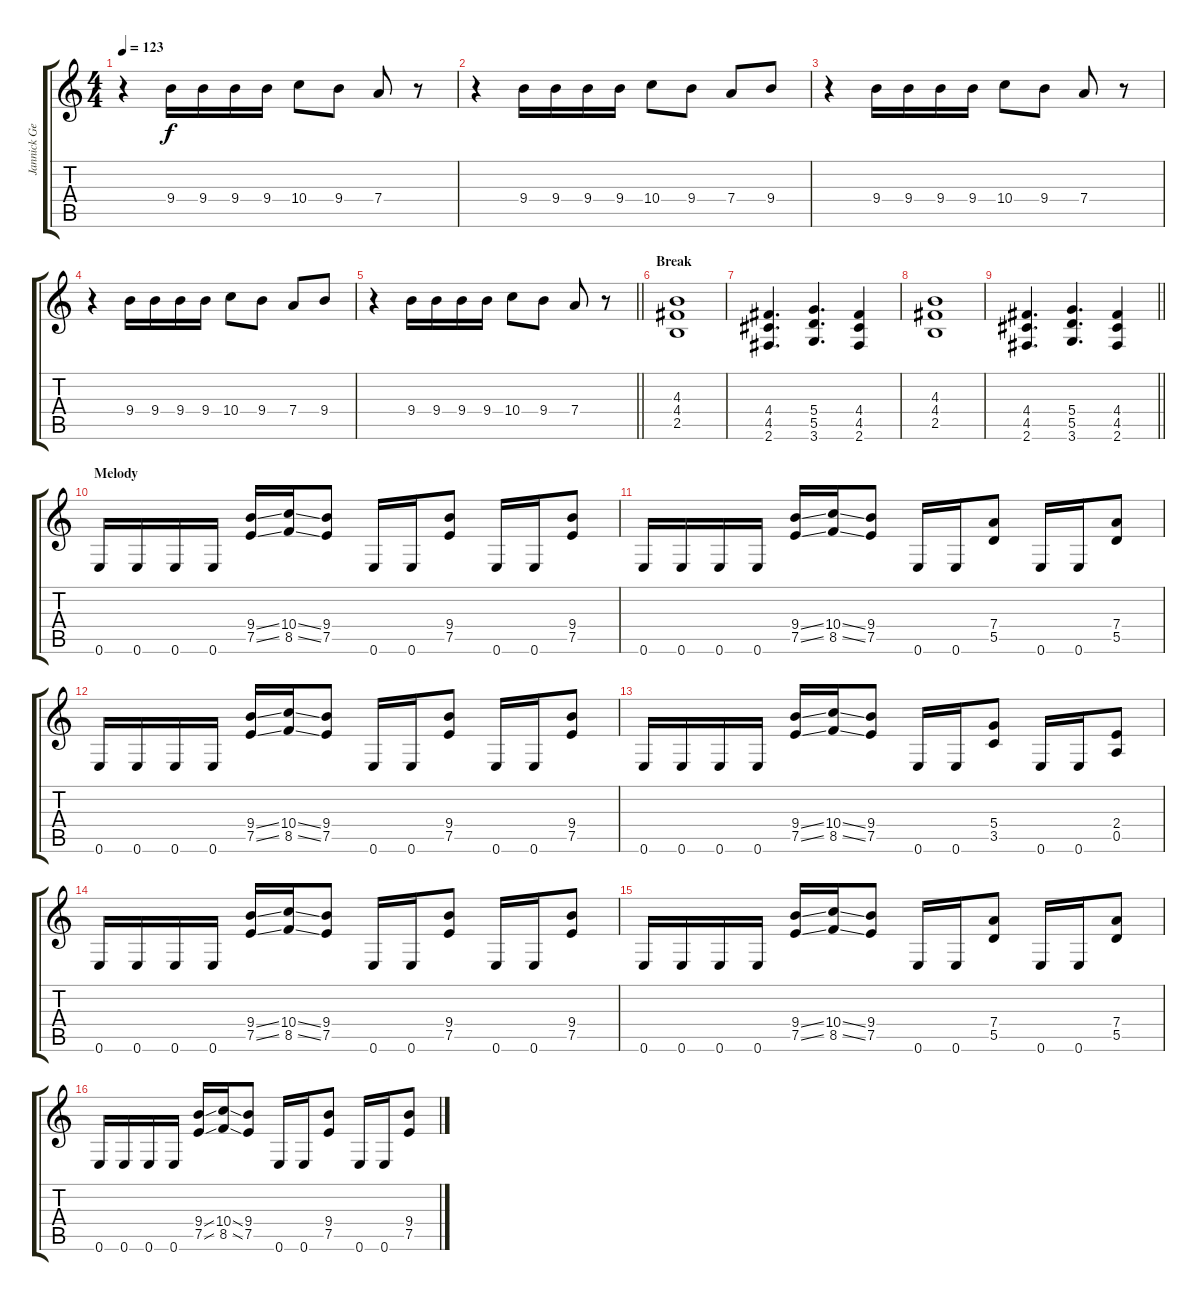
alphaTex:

\track ("Jannick Gers" "Jannick Ge") {instrument distortionguitar}
\staff {score tabs}
\tuning (E4 B3 G3 D3 A2 E2) {hide}
\ts (4 4)
\tempo 123
\clef g2
\ks c
r.4{dy f} 9.4.16 9.4.16 9.4.16 9.4.16 10.4.8 9.4.8 7.4.8 r.8 |
r.4 9.4.16 9.4.16 9.4.16 9.4.16 10.4.8 9.4.8 7.4.8 9.4.8 |
r.4 9.4.16 9.4.16 9.4.16 9.4.16 10.4.8 9.4.8 7.4.8 r.8 |
r.4 9.4.16 9.4.16 9.4.16 9.4.16 10.4.8 9.4.8 7.4.8 9.4.8 |
\barLineRight lightlight
r.4 9.4.16 9.4.16 9.4.16 9.4.16 10.4.8 9.4.8 7.4.8 r.8 |
\section ("" "Break")
(4.3 4.4 2.5).1 |
(4.4 4.5 2.6).4{d} (5.4 5.5 3.6).4{d} (4.4 4.5 2.6).4 |
(4.3 4.4 2.5).1 |
\barLineRight lightlight
(4.4 4.5 2.6).4{d} (5.4 5.5 3.6).4{d} (4.4 4.5 2.6).4 |
\section ("" "Melody")
0.6.16 0.6.16 0.6.16 0.6.16 (9.4{ss} 7.5{ss}).16 (10.4{ss} 8.5{ss}).16 (9.4 7.5).8 0.6.16 0.6.16 (9.4 7.5).8 0.6.16 0.6.16 (9.4 7.5).8 |
0.6.16 0.6.16 0.6.16 0.6.16 (9.4{ss} 7.5{ss}).16 (10.4{ss} 8.5{ss}).16 (9.4 7.5).8 0.6.16 0.6.16 (7.4 5.5).8 0.6.16 0.6.16 (7.4 5.5).8 |
0.6.16 0.6.16 0.6.16 0.6.16 (9.4{ss} 7.5{ss}).16 (10.4{ss} 8.5{ss}).16 (9.4 7.5).8 0.6.16 0.6.16 (9.4 7.5).8 0.6.16 0.6.16 (9.4 7.5).8 |
0.6.16 0.6.16 0.6.16 0.6.16 (9.4{ss} 7.5{ss}).16 (10.4{ss} 8.5{ss}).16 (9.4 7.5).8 0.6.16 0.6.16 (5.4 3.5).8 0.6.16 0.6.16 (2.4 0.5).8 |
0.6.16 0.6.16 0.6.16 0.6.16 (9.4{ss} 7.5{ss}).16 (10.4{ss} 8.5{ss}).16 (9.4 7.5).8 0.6.16 0.6.16 (9.4 7.5).8 0.6.16 0.6.16 (9.4 7.5).8 |
0.6.16 0.6.16 0.6.16 0.6.16 (9.4{ss} 7.5{ss}).16 (10.4{ss} 8.5{ss}).16 (9.4 7.5).8 0.6.16 0.6.16 (7.4 5.5).8 0.6.16 0.6.16 (7.4 5.5).8 |
0.6.16 0.6.16 0.6.16 0.6.16 (9.4{ss} 7.5{ss}).16 (10.4{ss} 8.5{ss}).16 (9.4 7.5).8 0.6.16 0.6.16 (9.4 7.5).8 0.6.16 0.6.16 (9.4 7.5).8
